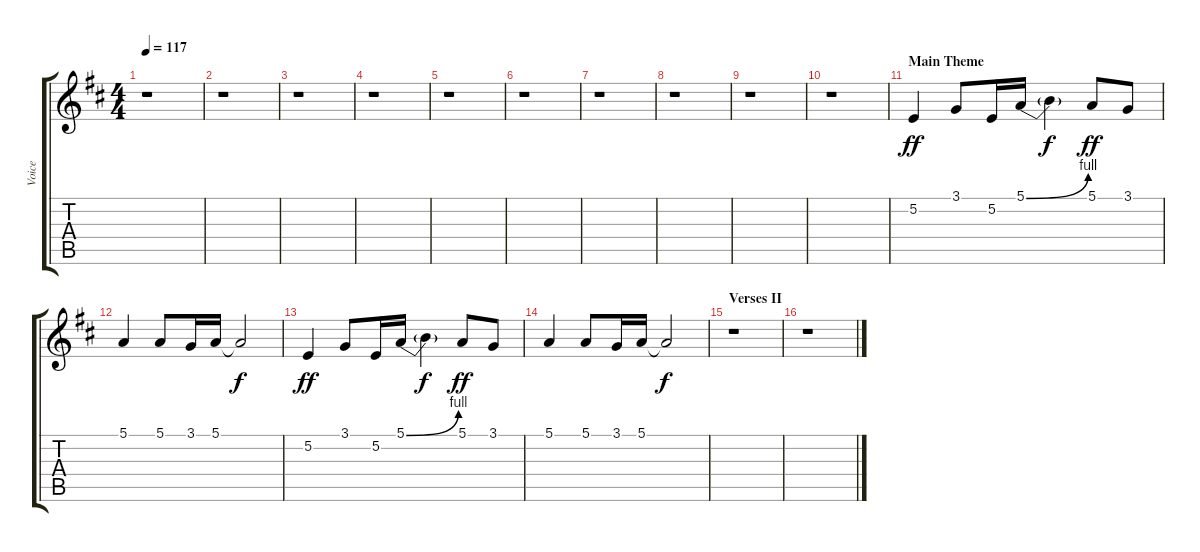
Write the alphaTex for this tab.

\track ("Voice" "Voice") {instrument voiceoohs}
\staff {score tabs}
\tuning (E4 B3 G3 D3 A2 E2) {hide}
\ts (4 4)
\tempo 117
\clef g2
\ks d
r.1{dy f} |
r.1 |
r.1 |
r.1 |
r.1 |
r.1 |
r.1 |
r.1 |
r.1 |
r.1 |
\section ("" "Main Theme")
5.2.4{dy ff} 3.1.8 5.2.16 5.1{be (bend 0 0 60 4)}.16 5.1{t}.4{dy f} 5.1.8{dy ff} 3.1.8 |
5.1.4 5.1.8 3.1.16 5.1.16 5.1{t}.2{dy f} |
5.2.4{dy ff} 3.1.8 5.2.16 5.1{be (bend 0 0 60 4)}.16 5.1{t}.4{dy f} 5.1.8{dy ff} 3.1.8 |
5.1.4 5.1.8 3.1.16 5.1.16 5.1{t}.2{dy f} |
\section ("" "Verses II")
r.1 |
r.1
